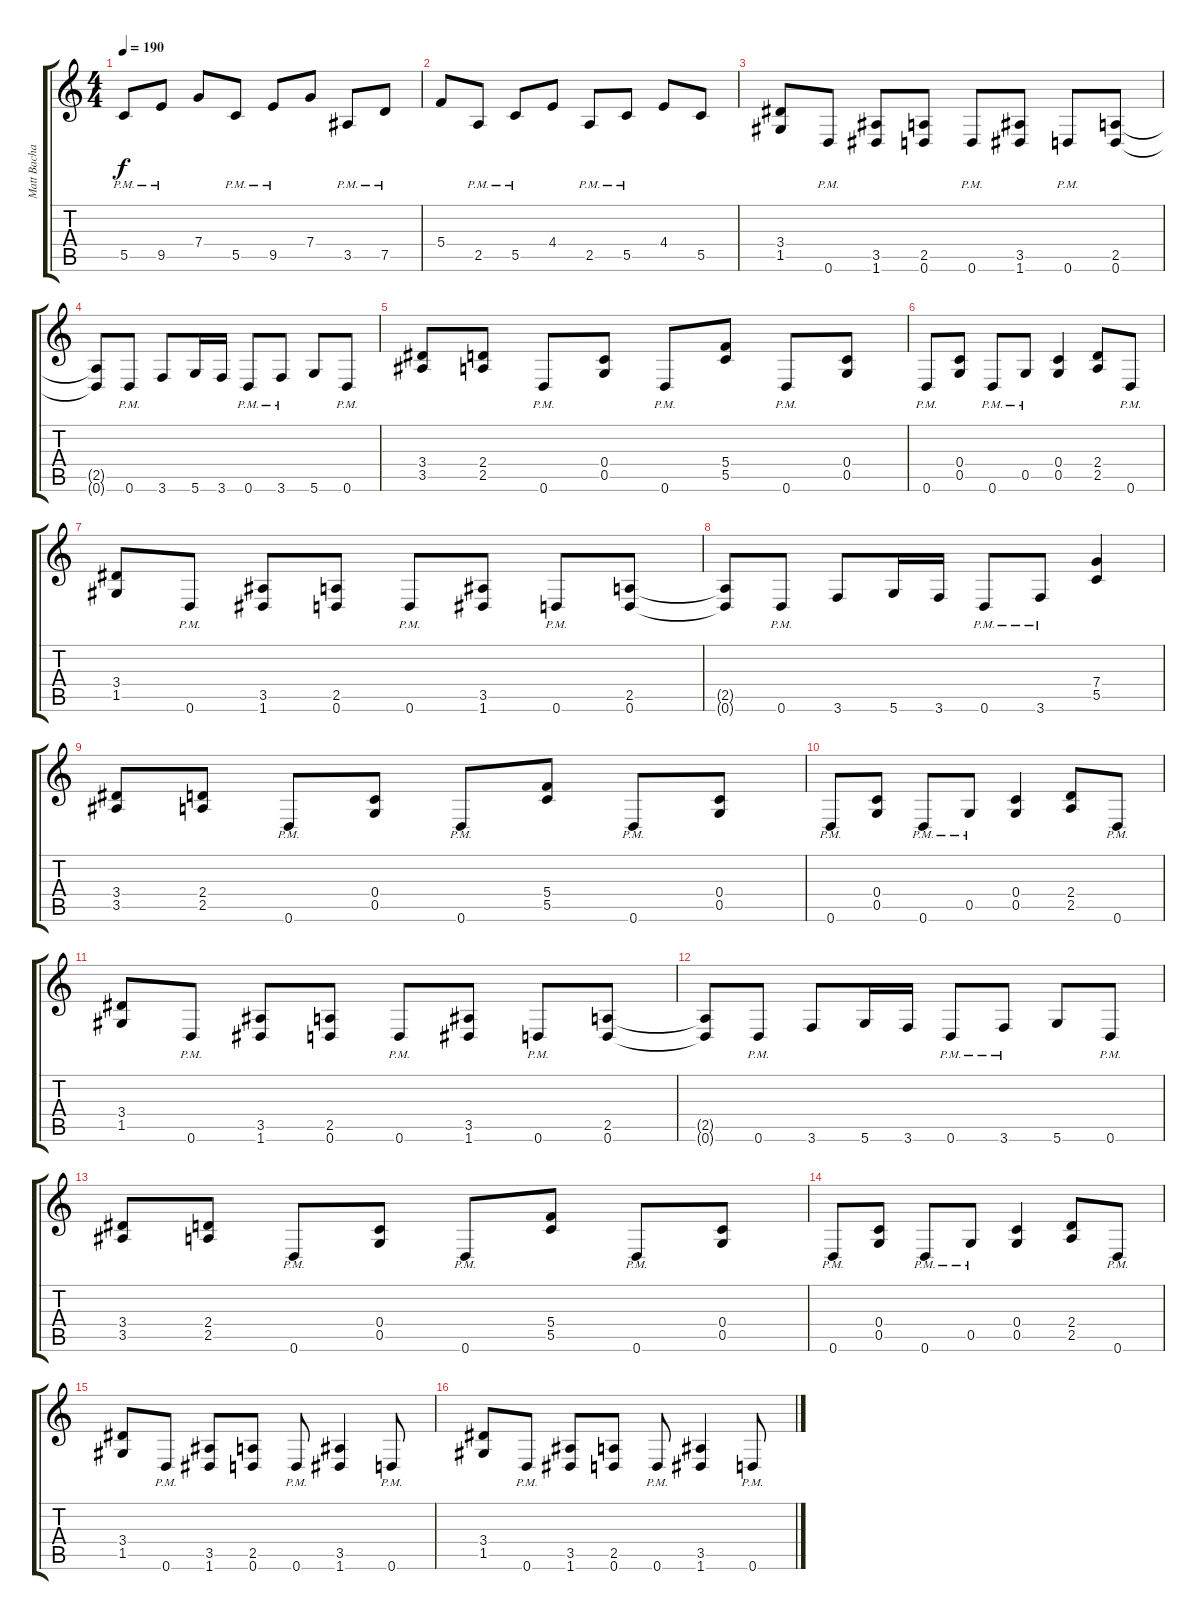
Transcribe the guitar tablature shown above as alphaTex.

\track ("Matt Bachand" "Matt Bacha") {instrument distortionguitar}
\staff {score tabs}
\tuning (D4 A3 F3 C3 G2 D2) {hide}
\ts (4 4)
\tempo 190
\clef g2
\ks c
5.5{pm}.8{dy f} 9.5{pm}.8 7.4.8 5.5{pm}.8 9.5{pm}.8 7.4.8 3.5{pm}.8 7.5{pm}.8 |
5.4.8 2.5{pm}.8 5.5{pm}.8 4.4.8 2.5{pm}.8 5.5{pm}.8 4.4.8 5.5.8 |
(3.4 1.5).8 0.6{pm}.8 (3.5 1.6).8 (2.5 0.6).8 0.6{pm}.8 (3.5 1.6).8 0.6{pm}.8 (2.5 0.6).8 |
(2.5{t} 0.6{t}).8 0.6{pm}.8 3.6.8 5.6.16 3.6.16 0.6{pm}.8 3.6{pm}.8 5.6.8 0.6{pm}.8 |
(3.4 3.5).8 (2.4 2.5).8 0.6{pm}.8 (0.4 0.5).8 0.6{pm}.8 (5.4 5.5).8 0.6{pm}.8 (0.4 0.5).8 |
0.6{pm}.8 (0.4 0.5).8 0.6{pm}.8 0.5{pm}.8 (0.4 0.5).4 (2.4 2.5).8 0.6{pm}.8 |
(3.4 1.5).8 0.6{pm}.8 (3.5 1.6).8 (2.5 0.6).8 0.6{pm}.8 (3.5 1.6).8 0.6{pm}.8 (2.5 0.6).8 |
(2.5{t} 0.6{t}).8 0.6{pm}.8 3.6.8 5.6.16 3.6.16 0.6{pm}.8 3.6{pm}.8 (7.4 5.5).4 |
(3.4 3.5).8 (2.4 2.5).8 0.6{pm}.8 (0.4 0.5).8 0.6{pm}.8 (5.4 5.5).8 0.6{pm}.8 (0.4 0.5).8 |
0.6{pm}.8 (0.4 0.5).8 0.6{pm}.8 0.5{pm}.8 (0.4 0.5).4 (2.4 2.5).8 0.6{pm}.8 |
(3.4 1.5).8 0.6{pm}.8 (3.5 1.6).8 (2.5 0.6).8 0.6{pm}.8 (3.5 1.6).8 0.6{pm}.8 (2.5 0.6).8 |
(2.5{t} 0.6{t}).8 0.6{pm}.8 3.6.8 5.6.16 3.6.16 0.6{pm}.8 3.6{pm}.8 5.6.8 0.6{pm}.8 |
(3.4 3.5).8 (2.4 2.5).8 0.6{pm}.8 (0.4 0.5).8 0.6{pm}.8 (5.4 5.5).8 0.6{pm}.8 (0.4 0.5).8 |
0.6{pm}.8 (0.4 0.5).8 0.6{pm}.8 0.5{pm}.8 (0.4 0.5).4 (2.4 2.5).8 0.6{pm}.8 |
(3.4 1.5).8 0.6{pm}.8 (3.5 1.6).8 (2.5 0.6).8 0.6{pm}.8 (3.5 1.6).4 0.6{pm}.8 |
(3.4 1.5).8 0.6{pm}.8 (3.5 1.6).8 (2.5 0.6).8 0.6{pm}.8 (3.5 1.6).4 0.6{pm}.8
